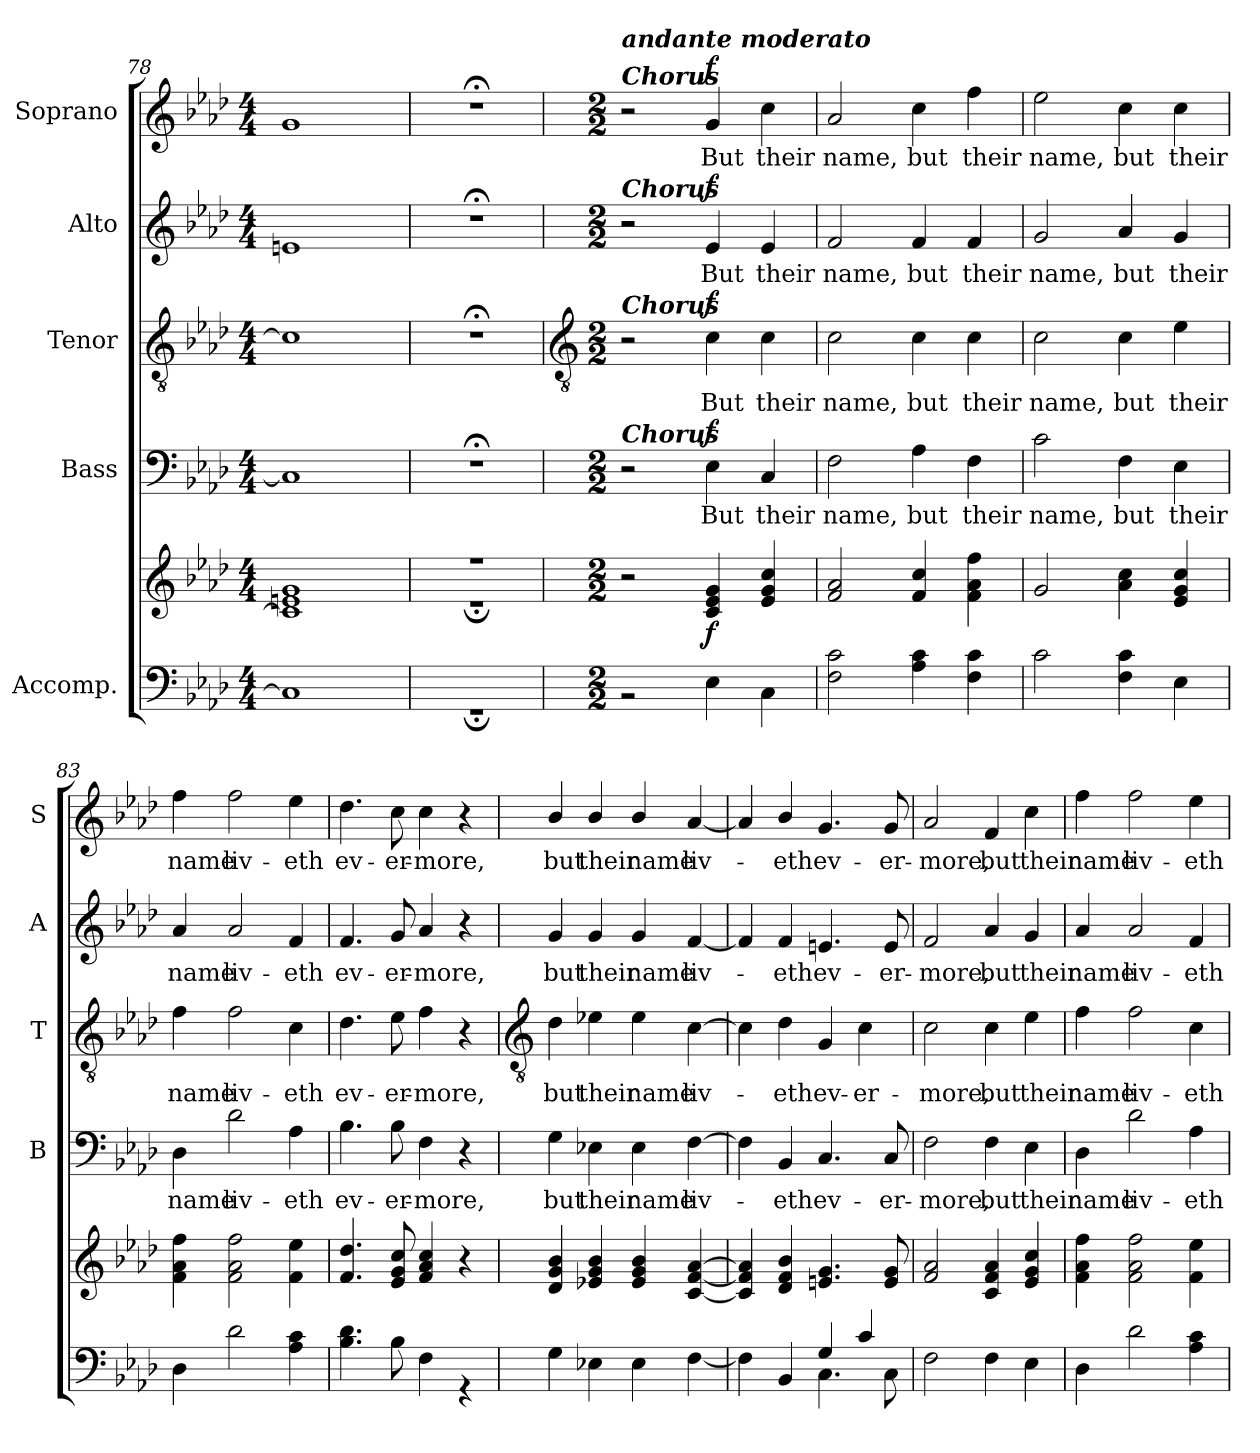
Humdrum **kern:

**kern	**kern	**dynam	**kern	**text	**dynam	**kern	**text	**dynam	**kern	**text	**dynam	**kern	**text	**dynam
*part5	*part5	*part5	*part4	*part4	*part4	*part3	*part3	*part3	*part2	*part2	*part2	*part1	*part1	*part1
*staff6	*staff5	*staff5/6	*staff4	*staff4	*staff4	*staff3	*staff3	*staff3	*staff2	*staff2	*staff2	*staff1	*staff1	*staff1
*I"Accomp.	*	*	*I"Bass	*	*	*I"Tenor	*	*	*I"Alto	*	*	*I"Soprano	*	*
*	*	*	*I'B	*	*	*I'T	*	*	*I'A	*	*	*I'S	*	*
*clefF4	*clefG2	*	*clefF4	*	*	*clefGv2	*	*	*clefG2	*	*	*clefG2	*	*
*k[b-e-a-d-]	*k[b-e-a-d-]	*	*k[b-e-a-d-]	*	*	*k[b-e-a-d-]	*	*	*k[b-e-a-d-]	*	*	*k[b-e-a-d-]	*	*
*A-:	*A-:	*	*A-:	*	*	*A-:	*	*	*A-:	*	*	*A-:	*	*
*M4/4	*M4/4	*	*M4/4	*	*	*M4/4	*	*	*M4/4	*	*	*M4/4	*	*
=78	=78	=78	=78	=78	=78	=78	=78	=78	=78	=78	=78	=78	=78	=78
*^	*^	*	*	*	*	*	*	*	*	*	*	*	*	*
1ryy	1C]	1en/ 1g/	1c\]	.	1C]	.	.	1c]	.	.	1en	.	.	1g	.	.
=79	=79	=79	=79	=79	=79	=79	=79	=79	=79	=79	=79	=79	=79	=79	=79	=79
1ryy	1r;	1r	1r;<	.	1r;<	.	.	1r;<	.	.	1r;<	.	.	1r;<	.	.
*	*	*v	*v	*	*	*	*	*	*	*	*	*	*	*	*	*
*k[b-]	*	*k[b-]	*	*k[b-]	*	*	*k[b-]	*	*	*k[b-]	*	*	*k[b-]	*	*
*F:	*	*F:	*	*F:	*	*	*F:	*	*	*F:	*	*	*F:	*	*
*M2/2	*	*M2/2	*	*M2/2	*	*	*M2/2	*	*	*M2/2	*	*	*M2/2	*	*
*met(c|)	*	*met(c|)	*	*met(c|)	*	*	*met(c|)	*	*	*met(c|)	*	*	*met(c|)	*	*
!!LO:LB:g=z
=80	=80	=80	=80	=80	=80	=80	=80	=80	=80	=80	=80	=80	=80	=80	=80
*	*	*	*	*	*	*	*clefGv2	*	*	*	*	*	*	*	*
*M2/2	*	*M2/2	*	*M2/2	*	*	*M2/2	*	*	*M2/2	*	*	*M2/2	*	*
*	*	*^	*	*	*	*	*	*	*	*	*	*	*	*	*
!	!	!	!	!	!	!	!	!	!	!	!	!	!	!LO:TX:a:Bi:t=Chorus	!	!
!	!	!	!	!	!	!	!	!	!	!	!	!	!	!LO:TX:a:Bi:t=andante moderato	!	!
!	!	!	!	!	!	!	!	!	!	!	!LO:TX:a:Bi:t=Chorus	!	!	!	!	!
!	!	!	!	!	!	!	!	!LO:TX:a:Bi:t=Chorus	!	!	!	!	!	!	!	!
!	!	!	!	!	!LO:TX:a:Bi:t=Chorus	!	!	!	!	!	!	!	!	!	!	!
!	!	!LO:TX:a:Bi:t=andante moderato	!	!	!	!	!	!	!	!	!	!	!	!	!	!
*	*	*v	*v	*	*	*	*	*	*	*	*	*	*	*	*	*
1ryy	2r	2r	.	2r	.	.	2r	.	.	2r	.	.	2r	.	.
!	!	!	!LO:DY:b	!	!LO:LY:b	!LO:DY:b	!	!LO:LY:b	!LO:DY:b	!	!LO:LY:b	!LO:DY:b	!	!LO:LY:b	!LO:DY:b
.	4E	4c 4e 4g	f	4E	But	f	4c	But	f	4e	But	f	4g	But	f
!	!	!	!	!	!LO:LY:b	!	!	!LO:LY:b	!	!	!LO:LY:b	!	!	!LO:LY:b	!
.	4C	4e 4g 4cc	.	4C	their	.	4c	their	.	4e	their	.	4cc	their	.
=81	=81	=81	=81	=81	=81	=81	=81	=81	=81	=81	=81	=81	=81	=81	=81
!	!	!	!	!	!LO:LY:b	!	!	!LO:LY:b	!	!	!LO:LY:b	!	!	!LO:LY:b	!
1ryy	2F 2c	2f 2a	.	2F	name,	.	2c	name,	.	2f	name,	.	2a	name,	.
!	!	!	!	!	!LO:LY:b	!	!	!LO:LY:b	!	!	!LO:LY:b	!	!	!LO:LY:b	!
.	4A 4c	4f 4cc	.	4A	but	.	4c	but	.	4f	but	.	4cc	but	.
!	!	!	!	!	!LO:LY:b	!	!	!LO:LY:b	!	!	!LO:LY:b	!	!	!LO:LY:b	!
.	4F 4c	4f 4a 4ff	.	4F	their	.	4c	their	.	4f	their	.	4ff	their	.
=82	=82	=82	=82	=82	=82	=82	=82	=82	=82	=82	=82	=82	=82	=82	=82
!	!	!	!	!	!LO:LY:b	!	!	!LO:LY:b	!	!	!LO:LY:b	!	!	!LO:LY:b	!
1ryy	2c	2g	.	2c	name,	.	2c	name,	.	2g	name,	.	2ee	name,	.
!	!	!	!	!	!LO:LY:b	!	!	!LO:LY:b	!	!	!LO:LY:b	!	!	!LO:LY:b	!
.	4F 4c	4a 4cc	.	4F	but	.	4c	but	.	4a	but	.	4cc	but	.
!	!	!	!	!	!LO:LY:b	!	!	!LO:LY:b	!	!	!LO:LY:b	!	!	!LO:LY:b	!
.	4E	4e 4g 4cc	.	4E	their	.	4e	their	.	4g	their	.	4cc	their	.
=83	=83	=83	=83	=83	=83	=83	=83	=83	=83	=83	=83	=83	=83	=83	=83
!	!	!	!	!	!LO:LY:b	!	!	!LO:LY:b	!	!	!LO:LY:b	!	!	!LO:LY:b	!
1ryy	4D	4f 4a 4ff	.	4D	name	.	4f	name	.	4a	name	.	4ff	name	.
!	!	!	!	!	!LO:LY:b	!	!	!LO:LY:b	!	!	!LO:LY:b	!	!	!LO:LY:b	!
.	2d	2f 2a 2ff	.	2d	liv-	.	2f	liv-	.	2a	liv-	.	2ff	liv-	.
!	!	!	!	!	!LO:LY:b	!	!	!LO:LY:b	!	!	!LO:LY:b	!	!	!LO:LY:b	!
.	4A 4c	4f 4ee	.	4A	-eth	.	4c	-eth	.	4f	-eth	.	4ee	-eth	.
=84	=84	=84	=84	=84	=84	=84	=84	=84	=84	=84	=84	=84	=84	=84	=84
!	!	!	!	!	!LO:LY:b	!	!	!LO:LY:b	!	!	!LO:LY:b	!	!	!LO:LY:b	!
1ryy	4.B- 4.d	4.f 4.dd	.	4.B-	ev-	.	4.d	ev-	.	4.f	ev-	.	4.dd	ev-	.
!	!	!	!	!	!LO:LY:b	!	!	!LO:LY:b	!	!	!LO:LY:b	!	!	!LO:LY:b	!
.	8B-	8e 8g 8cc	.	8B-	-er-	.	8e	-er-	.	8g	-er-	.	8cc	-er-	.
!	!	!	!	!	!LO:LY:b	!	!	!LO:LY:b	!	!	!LO:LY:b	!	!	!LO:LY:b	!
.	4F	4f 4a 4cc	.	4F	-more,	.	4f	-more,	.	4a	-more,	.	4cc	-more,	.
.	4r	4r	.	4r	.	.	4r	.	.	4r	.	.	4r	.	.
!!LO:LB:g=z
=85	=85	=85	=85	=85	=85	=85	=85	=85	=85	=85	=85	=85	=85	=85	=85
*	*	*	*	*	*	*	*clefGv2	*	*	*	*	*	*	*	*
!	!	!	!	!	!LO:LY:b	!	!	!LO:LY:b	!	!	!LO:LY:b	!	!	!LO:LY:b	!
1ryy	4G	4d/ 4g/ 4b-/	.	4G	but	.	4d	but	.	4g	but	.	4b-/	but	.
!	!	!	!	!	!LO:LY:b	!	!	!LO:LY:b	!	!	!LO:LY:b	!	!	!LO:LY:b	!
.	4E-X	4e-X/ 4g/ 4b-/	.	4E-X	their	.	4e-X	their	.	4g	their	.	4b-/	their	.
!	!	!	!	!	!LO:LY:b	!	!	!LO:LY:b	!	!	!LO:LY:b	!	!	!LO:LY:b	!
.	4E-	4e-/ 4g/ 4b-/	.	4E-	name	.	4e-	name	.	4g	name	.	4b-/	name	.
!	!	!	!	!	!LO:LY:b	!	!	!LO:LY:b	!	!	!LO:LY:b	!	!	!LO:LY:b	!
.	[4F	[4c [4f [4a	.	[4F	liv-	.	[4c	liv-	.	[4f	liv-	.	[4a	liv-	.
=86	=86	=86	=86	=86	=86	=86	=86	=86	=86	=86	=86	=86	=86	=86	=86
2ryy	4F]	4c] 4f] 4a]	.	4F]	.	.	4c]	.	.	4f]	.	.	4a]	.	.
!	!	!	!	!	!LO:LY:b	!	!	!LO:LY:b	!	!	!LO:LY:b	!	!	!LO:LY:b	!
.	4BB-	4d/ 4f/ 4b-/	.	4BB-	eth	.	4d	eth	.	4f	eth	.	4b-/	eth	.
!	!	!	!	!	!LO:LY:b	!	!	!LO:LY:b	!	!	!LO:LY:b	!	!	!LO:LY:b	!
4G/	4.C\	4.en 4.g	.	4.C	ev-	.	4G	ev-	.	4.en	ev-	.	4.g	ev-	.
!	!	!	!	!	!	!	!	!LO:LY:b	!	!	!	!	!	!	!
4c/	.	.	.	.	.	.	4c	-er-	.	.	.	.	.	.	.
!	!	!	!	!	!LO:LY:b	!	!	!	!	!	!LO:LY:b	!	!	!LO:LY:b	!
.	8C\	8e 8g	.	8C	-er-	.	.	.	.	8e	-er-	.	8g	-er-	.
=87	=87	=87	=87	=87	=87	=87	=87	=87	=87	=87	=87	=87	=87	=87	=87
!	!	!	!	!	!LO:LY:b	!	!	!LO:LY:b	!	!	!LO:LY:b	!	!	!LO:LY:b	!
1ryy	2F	2f 2a	.	2F	-more,	.	2c	-more,	.	2f	-more,	.	2a	-more,	.
!	!	!	!	!	!LO:LY:b	!	!	!LO:LY:b	!	!	!LO:LY:b	!	!	!LO:LY:b	!
.	4F	4c 4f 4a	.	4F	but	.	4c	but	.	4a	but	.	4f	but	.
!	!	!	!	!	!LO:LY:b	!	!	!LO:LY:b	!	!	!LO:LY:b	!	!	!LO:LY:b	!
.	4E	4e 4g 4cc	.	4E	their	.	4e	their	.	4g	their	.	4cc	their	.
=88	=88	=88	=88	=88	=88	=88	=88	=88	=88	=88	=88	=88	=88	=88	=88
!	!	!	!	!	!LO:LY:b	!	!	!LO:LY:b	!	!	!LO:LY:b	!	!	!LO:LY:b	!
1ryy	4D	4f 4a 4ff	.	4D	name	.	4f	name	.	4a	name	.	4ff	name	.
!	!	!	!	!	!LO:LY:b	!	!	!LO:LY:b	!	!	!LO:LY:b	!	!	!LO:LY:b	!
.	2d	2f 2a 2ff	.	2d	liv-	.	2f	liv-	.	2a	liv-	.	2ff	liv-	.
!	!	!	!	!	!LO:LY:b	!	!	!LO:LY:b	!	!	!LO:LY:b	!	!	!LO:LY:b	!
.	4A 4c	4f 4ee	.	4A	-eth	.	4c	-eth	.	4f	-eth	.	4ee	-eth	.
*v	*v	*	*	*	*	*	*	*	*	*	*	*	*	*	*
=	=	=	=	=	=	=	=	=	=	=	=	=	=	=
*-	*-	*-	*-	*-	*-	*-	*-	*-	*-	*-	*-	*-	*-	*-
